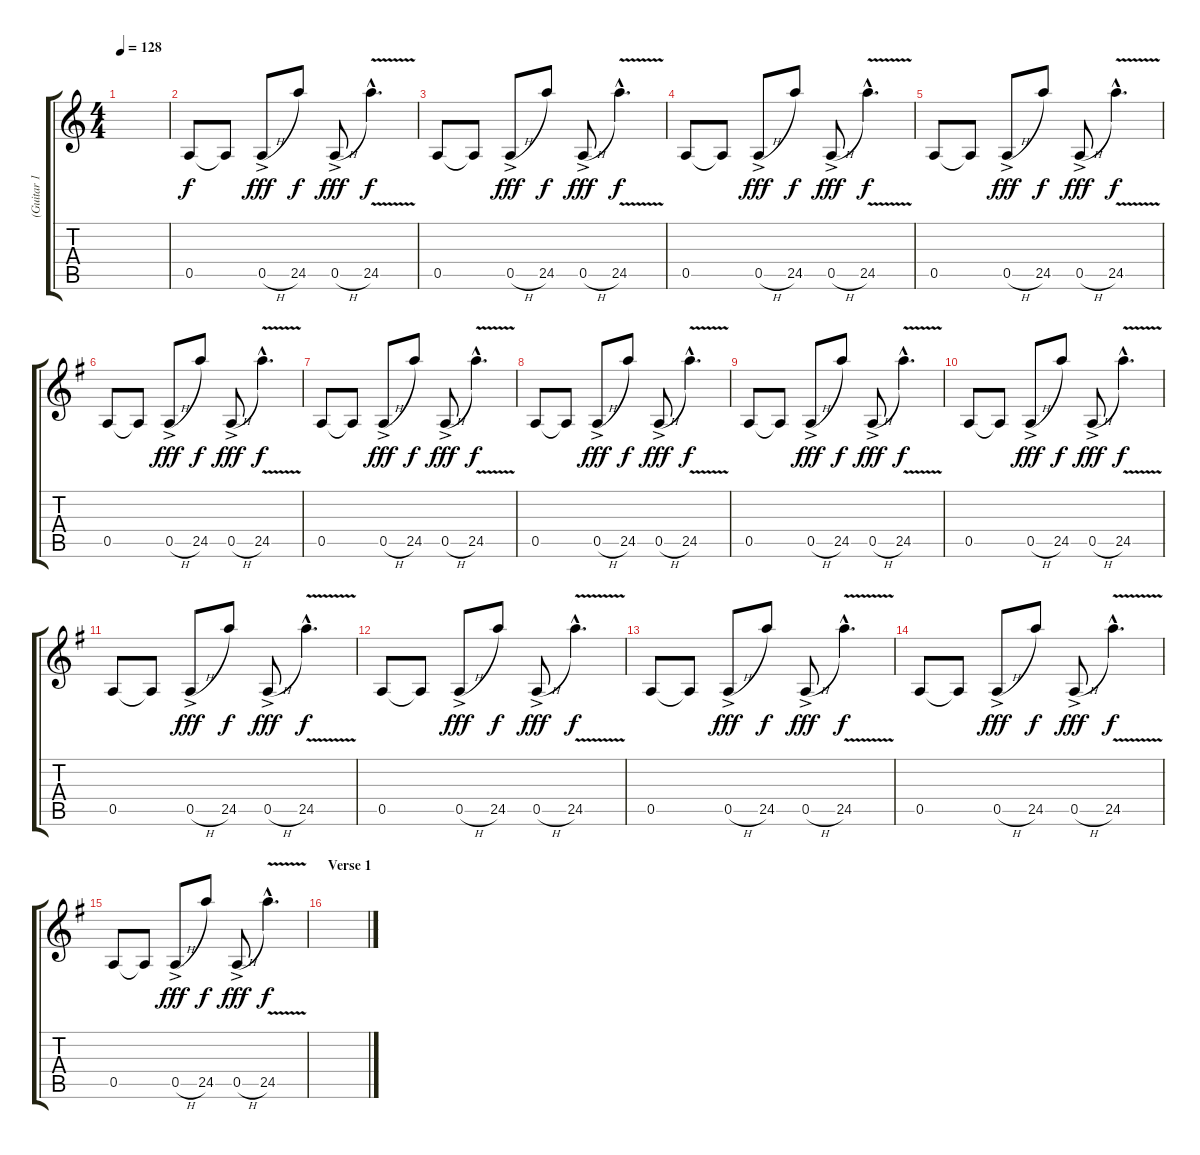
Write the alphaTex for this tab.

\track ("(Guitar 1 Delay)" "(Guitar 1 ") {instrument distortionguitar}
\staff {score tabs}
\tuning (E4 B3 G3 D3 A2 E2) {hide}
\ts (4 4)
\tempo 128
\clef g2
\ks c
|
0.5.8 0.5{t}.8 0.5{h ac}.8{dy fff} 24.5.8{dy f} 0.5{h ac}.8{dy fff} 24.5{v hac}.4{d dy f} |
0.5.8 0.5{t}.8 0.5{h ac}.8{dy fff} 24.5.8{dy f} 0.5{h ac}.8{dy fff} 24.5{v hac}.4{d dy f} |
0.5.8 0.5{t}.8 0.5{h ac}.8{dy fff} 24.5.8{dy f} 0.5{h ac}.8{dy fff} 24.5{v hac}.4{d dy f} |
0.5.8 0.5{t}.8 0.5{h ac}.8{dy fff} 24.5.8{dy f} 0.5{h ac}.8{dy fff} 24.5{v hac}.4{d dy f} |
\ks g
0.5.8 0.5{t}.8 0.5{h ac}.8{dy fff} 24.5.8{dy f} 0.5{h ac}.8{dy fff} 24.5{v hac}.4{d dy f} |
0.5.8 0.5{t}.8 0.5{h ac}.8{dy fff} 24.5.8{dy f} 0.5{h ac}.8{dy fff} 24.5{v hac}.4{d dy f} |
0.5.8 0.5{t}.8 0.5{h ac}.8{dy fff} 24.5.8{dy f} 0.5{h ac}.8{dy fff} 24.5{v hac}.4{d dy f} |
0.5.8 0.5{t}.8 0.5{h ac}.8{dy fff} 24.5.8{dy f} 0.5{h ac}.8{dy fff} 24.5{v hac}.4{d dy f} |
0.5.8 0.5{t}.8 0.5{h ac}.8{dy fff} 24.5.8{dy f} 0.5{h ac}.8{dy fff} 24.5{v hac}.4{d dy f} |
0.5.8 0.5{t}.8 0.5{h ac}.8{dy fff} 24.5.8{dy f} 0.5{h ac}.8{dy fff} 24.5{v hac}.4{d dy f} |
0.5.8 0.5{t}.8 0.5{h ac}.8{dy fff} 24.5.8{dy f} 0.5{h ac}.8{dy fff} 24.5{v hac}.4{d dy f} |
0.5.8 0.5{t}.8 0.5{h ac}.8{dy fff} 24.5.8{dy f} 0.5{h ac}.8{dy fff} 24.5{v hac}.4{d dy f} |
0.5.8 0.5{t}.8 0.5{h ac}.8{dy fff} 24.5.8{dy f} 0.5{h ac}.8{dy fff} 24.5{v hac}.4{d dy f} |
0.5.8 0.5{t}.8 0.5{h ac}.8{dy fff} 24.5.8{dy f} 0.5{h ac}.8{dy fff} 24.5{v hac}.4{d dy f} |
\section ("" "Verse 1")
